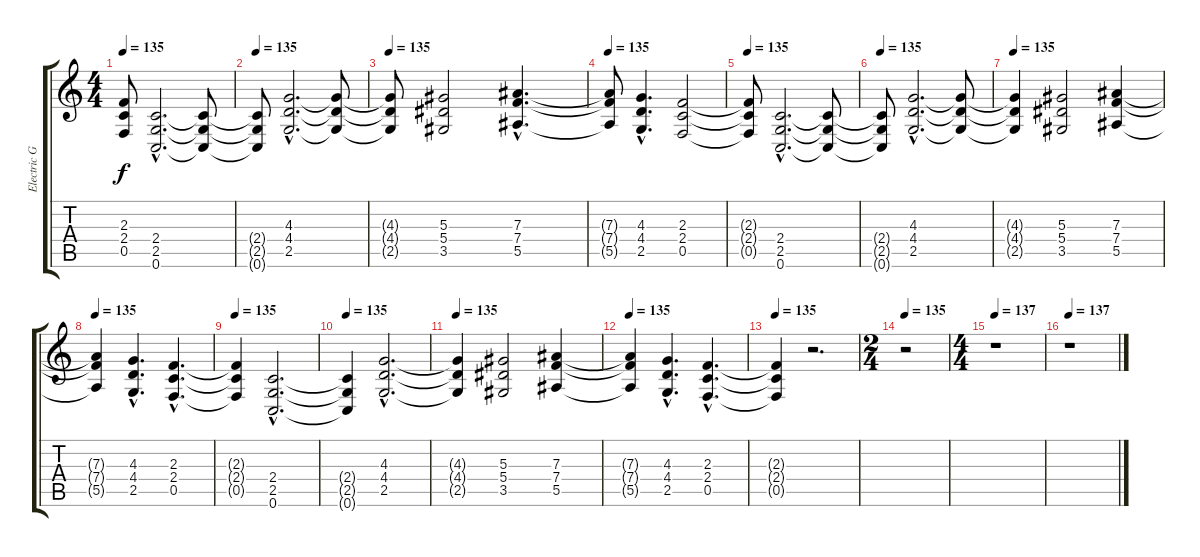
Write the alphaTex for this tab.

\track ("Electric Guitar 4" "Electric G") {instrument distortionguitar}
\staff {score tabs}
\tuning (C4 G3 Eb3 Bb2 F2 C2) {hide}
\ts (4 4)
\tempo 135
\clef g2
\ks c
(2.3{t} 2.4{t} 0.5{t}).8{dy f} (2.4{hac} 2.5{hac} 0.6{hac}).2{d} (2.4{t} 2.5{t} 0.6{t}).8 |
\tempo 135
(2.4{t} 2.5{t} 0.6{t}).8 (4.3{hac} 4.4{hac} 2.5{hac}).2{d} (4.3{t} 4.4{t} 2.5{t}).8 |
\tempo 135
(4.3{t} 4.4{t} 2.5{t}).8 (5.3 5.4 3.5).2 (7.3{hac} 7.4{hac} 5.5{hac}).4{d} |
\tempo 135
(7.3{t} 7.4{t} 5.5{t}).8 (4.3{hac} 4.4{hac} 2.5{hac}).4{d} (2.3 2.4 0.5).2 |
\tempo 135
(2.3{t} 2.4{t} 0.5{t}).8 (2.4{hac} 2.5{hac} 0.6{hac}).2{d} (2.4{t} 2.5{t} 0.6{t}).8 |
\tempo 135
(2.4{t} 2.5{t} 0.6{t}).8 (4.3{hac} 4.4{hac} 2.5{hac}).2{d} (4.3{t} 4.4{t} 2.5{t}).8 |
\tempo 135
(4.3{t} 4.4{t} 2.5{t}).4 (5.3 5.4 3.5).2 (7.3 7.4 5.5).4 |
\tempo 135
(7.3{t} 7.4{t} 5.5{t}).4 (4.3{hac} 4.4{hac} 2.5{hac}).4{d} (2.3{hac} 2.4{hac} 0.5{hac}).4{d} |
\tempo 135
(2.3{t} 2.4{t} 0.5{t}).4 (2.4{hac} 2.5{hac} 0.6{hac}).2{d} |
\tempo 135
(2.4{t} 2.5{t} 0.6{t}).4 (4.3{hac} 4.4{hac} 2.5{hac}).2{d} |
\tempo 135
(4.3{t} 4.4{t} 2.5{t}).4 (5.3 5.4 3.5).2 (7.3 7.4 5.5).4 |
\tempo 135
(7.3{t} 7.4{t} 5.5{t}).4 (4.3{hac} 4.4{hac} 2.5{hac}).4{d} (2.3{hac} 2.4{hac} 0.5{hac}).4{d} |
\tempo 135
(2.3{t} 2.4{t} 0.5{t}).4 r.2{d} |
\ts (2 4)
\tempo 135
r.2 |
\ts (4 4)
\tempo 137
r.1 |
\tempo 137
r.1
